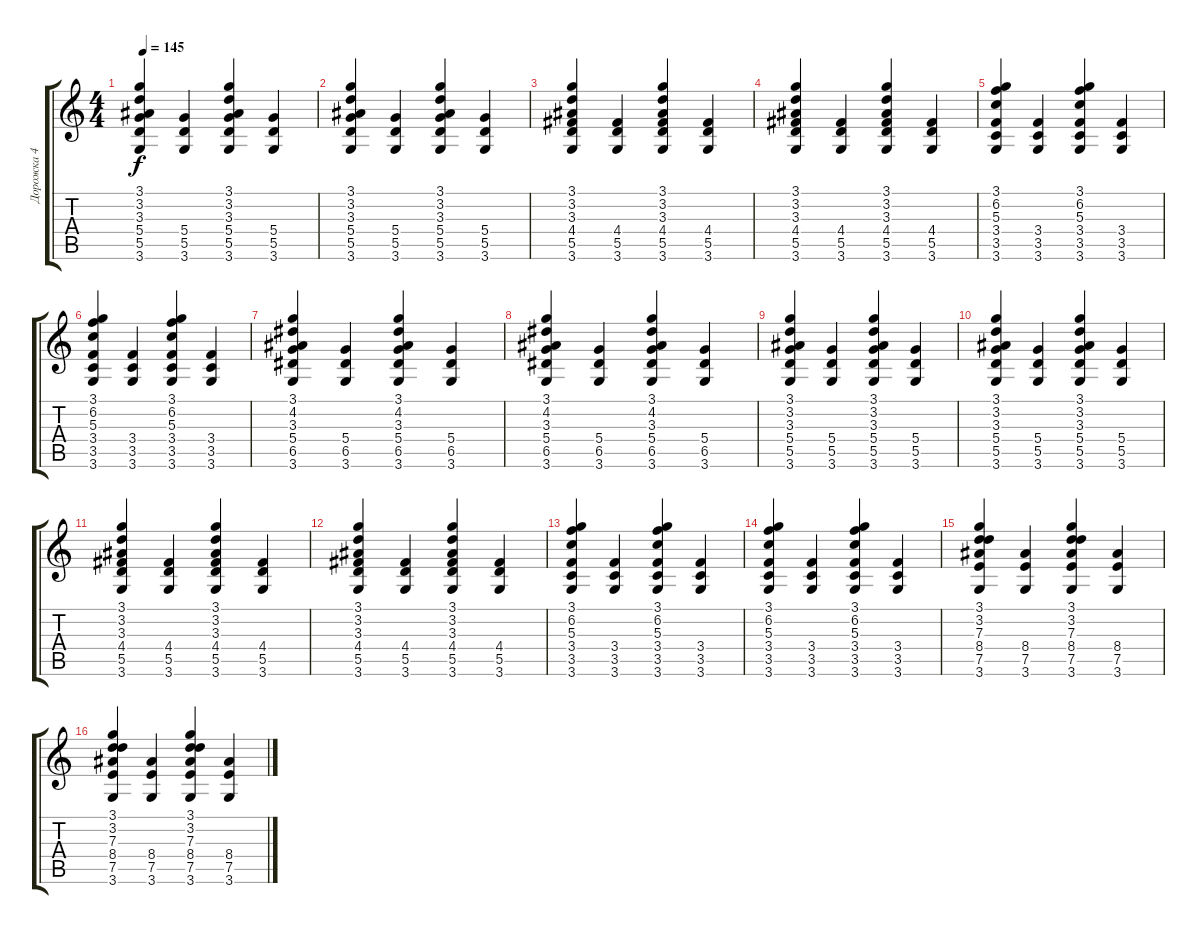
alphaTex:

\track ("Дорожка 4" "Дорожка 4") {instrument acousticguitarsteel}
\staff {score tabs}
\tuning (E4 B3 G3 D3 A2 E2) {hide}
\ts (4 4)
\tempo 145
\clef g2
\ks c
(3.1 3.2 3.3 5.4 5.5 3.6).4{dy f} (5.4 5.5 3.6).4 (3.1 3.2 3.3 5.4 5.5 3.6).4 (5.4 5.5 3.6).4 |
(3.1 3.2 3.3 5.4 5.5 3.6).4 (5.4 5.5 3.6).4 (3.1 3.2 3.3 5.4 5.5 3.6).4 (5.4 5.5 3.6).4 |
(3.1 3.2 3.3 4.4 5.5 3.6).4 (4.4 5.5 3.6).4 (3.1 3.2 3.3 4.4 5.5 3.6).4 (4.4 5.5 3.6).4 |
(3.1 3.2 3.3 4.4 5.5 3.6).4 (4.4 5.5 3.6).4 (3.1 3.2 3.3 4.4 5.5 3.6).4 (4.4 5.5 3.6).4 |
(3.1 6.2 5.3 3.4 3.5 3.6).4 (3.4 3.5 3.6).4 (3.1 6.2 5.3 3.4 3.5 3.6).4 (3.4 3.5 3.6).4 |
(3.1 6.2 5.3 3.4 3.5 3.6).4 (3.4 3.5 3.6).4 (3.1 6.2 5.3 3.4 3.5 3.6).4 (3.4 3.5 3.6).4 |
(3.1 4.2 3.3 5.4 6.5 3.6).4 (5.4 6.5 3.6).4 (3.1 4.2 3.3 5.4 6.5 3.6).4 (5.4 6.5 3.6).4 |
(3.1 4.2 3.3 5.4 6.5 3.6).4 (5.4 6.5 3.6).4 (3.1 4.2 3.3 5.4 6.5 3.6).4 (5.4 6.5 3.6).4 |
(3.1 3.2 3.3 5.4 5.5 3.6).4 (5.4 5.5 3.6).4 (3.1 3.2 3.3 5.4 5.5 3.6).4 (5.4 5.5 3.6).4 |
(3.1 3.2 3.3 5.4 5.5 3.6).4 (5.4 5.5 3.6).4 (3.1 3.2 3.3 5.4 5.5 3.6).4 (5.4 5.5 3.6).4 |
(3.1 3.2 3.3 4.4 5.5 3.6).4 (4.4 5.5 3.6).4 (3.1 3.2 3.3 4.4 5.5 3.6).4 (4.4 5.5 3.6).4 |
(3.1 3.2 3.3 4.4 5.5 3.6).4 (4.4 5.5 3.6).4 (3.1 3.2 3.3 4.4 5.5 3.6).4 (4.4 5.5 3.6).4 |
(3.1 6.2 5.3 3.4 3.5 3.6).4 (3.4 3.5 3.6).4 (3.1 6.2 5.3 3.4 3.5 3.6).4 (3.4 3.5 3.6).4 |
(3.1 6.2 5.3 3.4 3.5 3.6).4 (3.4 3.5 3.6).4 (3.1 6.2 5.3 3.4 3.5 3.6).4 (3.4 3.5 3.6).4 |
(3.1 3.2 7.3 8.4 7.5 3.6).4 (8.4 7.5 3.6).4 (3.1 3.2 7.3 8.4 7.5 3.6).4 (8.4 7.5 3.6).4 |
(3.1 3.2 7.3 8.4 7.5 3.6).4 (8.4 7.5 3.6).4 (3.1 3.2 7.3 8.4 7.5 3.6).4 (8.4 7.5 3.6).4
